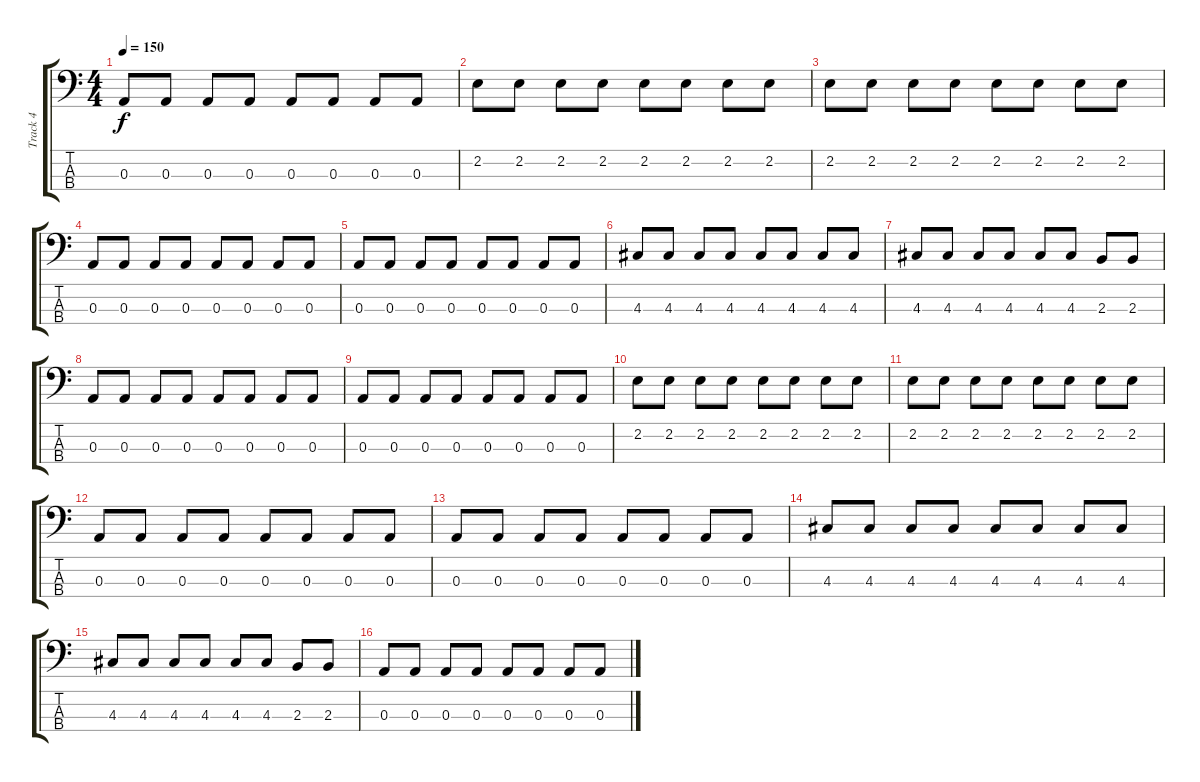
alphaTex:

\track ("Track 4" "Track 4") {instrument electricbasspick}
\staff {score tabs}
\tuning (G2 D2 A1 E1) {hide}
\ts (4 4)
\tempo 150
\clef f4
\ks c
0.3.8{dy f} 0.3.8 0.3.8 0.3.8 0.3.8 0.3.8 0.3.8 0.3.8 |
2.2.8 2.2.8 2.2.8 2.2.8 2.2.8 2.2.8 2.2.8 2.2.8 |
2.2.8 2.2.8 2.2.8 2.2.8 2.2.8 2.2.8 2.2.8 2.2.8 |
0.3.8 0.3.8 0.3.8 0.3.8 0.3.8 0.3.8 0.3.8 0.3.8 |
0.3.8 0.3.8 0.3.8 0.3.8 0.3.8 0.3.8 0.3.8 0.3.8 |
4.3.8 4.3.8 4.3.8 4.3.8 4.3.8 4.3.8 4.3.8 4.3.8 |
4.3.8 4.3.8 4.3.8 4.3.8 4.3.8 4.3.8 2.3.8 2.3.8 |
0.3.8 0.3.8 0.3.8 0.3.8 0.3.8 0.3.8 0.3.8 0.3.8 |
0.3.8 0.3.8 0.3.8 0.3.8 0.3.8 0.3.8 0.3.8 0.3.8 |
2.2.8 2.2.8 2.2.8 2.2.8 2.2.8 2.2.8 2.2.8 2.2.8 |
2.2.8 2.2.8 2.2.8 2.2.8 2.2.8 2.2.8 2.2.8 2.2.8 |
0.3.8 0.3.8 0.3.8 0.3.8 0.3.8 0.3.8 0.3.8 0.3.8 |
0.3.8 0.3.8 0.3.8 0.3.8 0.3.8 0.3.8 0.3.8 0.3.8 |
4.3.8 4.3.8 4.3.8 4.3.8 4.3.8 4.3.8 4.3.8 4.3.8 |
4.3.8 4.3.8 4.3.8 4.3.8 4.3.8 4.3.8 2.3.8 2.3.8 |
0.3.8 0.3.8 0.3.8 0.3.8 0.3.8 0.3.8 0.3.8 0.3.8
